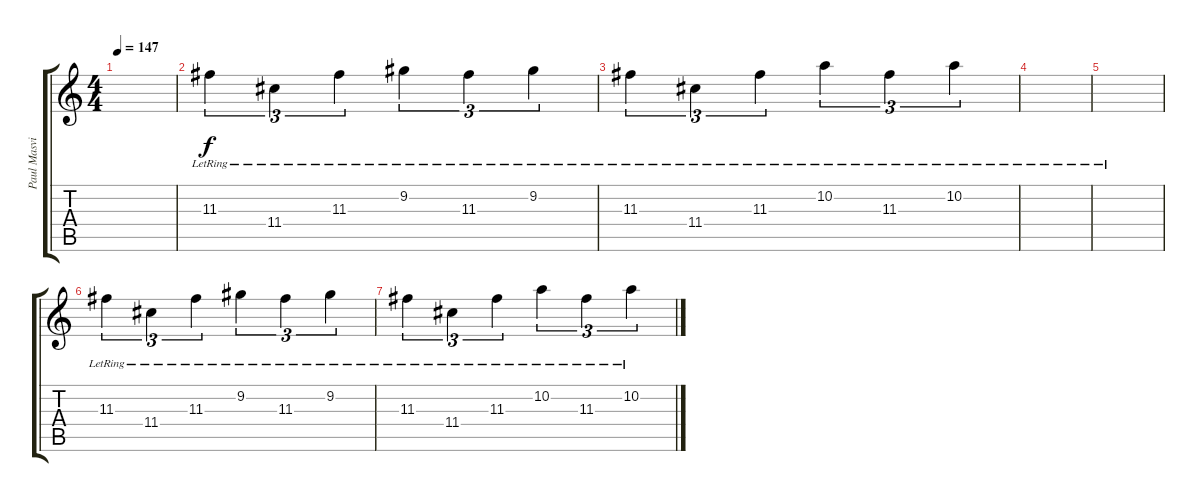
\track ("Paul Masvidal" "Paul Masvi") {instrument distortionguitar}
\staff {score tabs}
\tuning (E4 B3 G3 D3 A2 E2) {hide}
\ts (4 4)
\tempo 147
\clef g2
\ks c
|
11.3{lr}.4{tu (3 2) instrument pad3polysynth} 11.4{lr}.4{tu (3 2)} 11.3{lr}.4{tu (3 2)} 9.2{lr}.4{tu (3 2)} 11.3{lr}.4{tu (3 2)} 9.2{lr}.4{tu (3 2)} |
11.3{lr}.4{tu (3 2)} 11.4{lr}.4{tu (3 2)} 11.3{lr}.4{tu (3 2)} 10.2{lr}.4{tu (3 2)} 11.3{lr}.4{tu (3 2)} 10.2{lr}.4{tu (3 2)} |
|
|
11.3{lr}.4{tu (3 2)} 11.4{lr}.4{tu (3 2)} 11.3{lr}.4{tu (3 2)} 9.2{lr}.4{tu (3 2)} 11.3{lr}.4{tu (3 2)} 9.2{lr}.4{tu (3 2)} |
11.3{lr}.4{tu (3 2)} 11.4{lr}.4{tu (3 2)} 11.3{lr}.4{tu (3 2)} 10.2{lr}.4{tu (3 2)} 11.3{lr}.4{tu (3 2)} 10.2{lr}.4{tu (3 2)}
